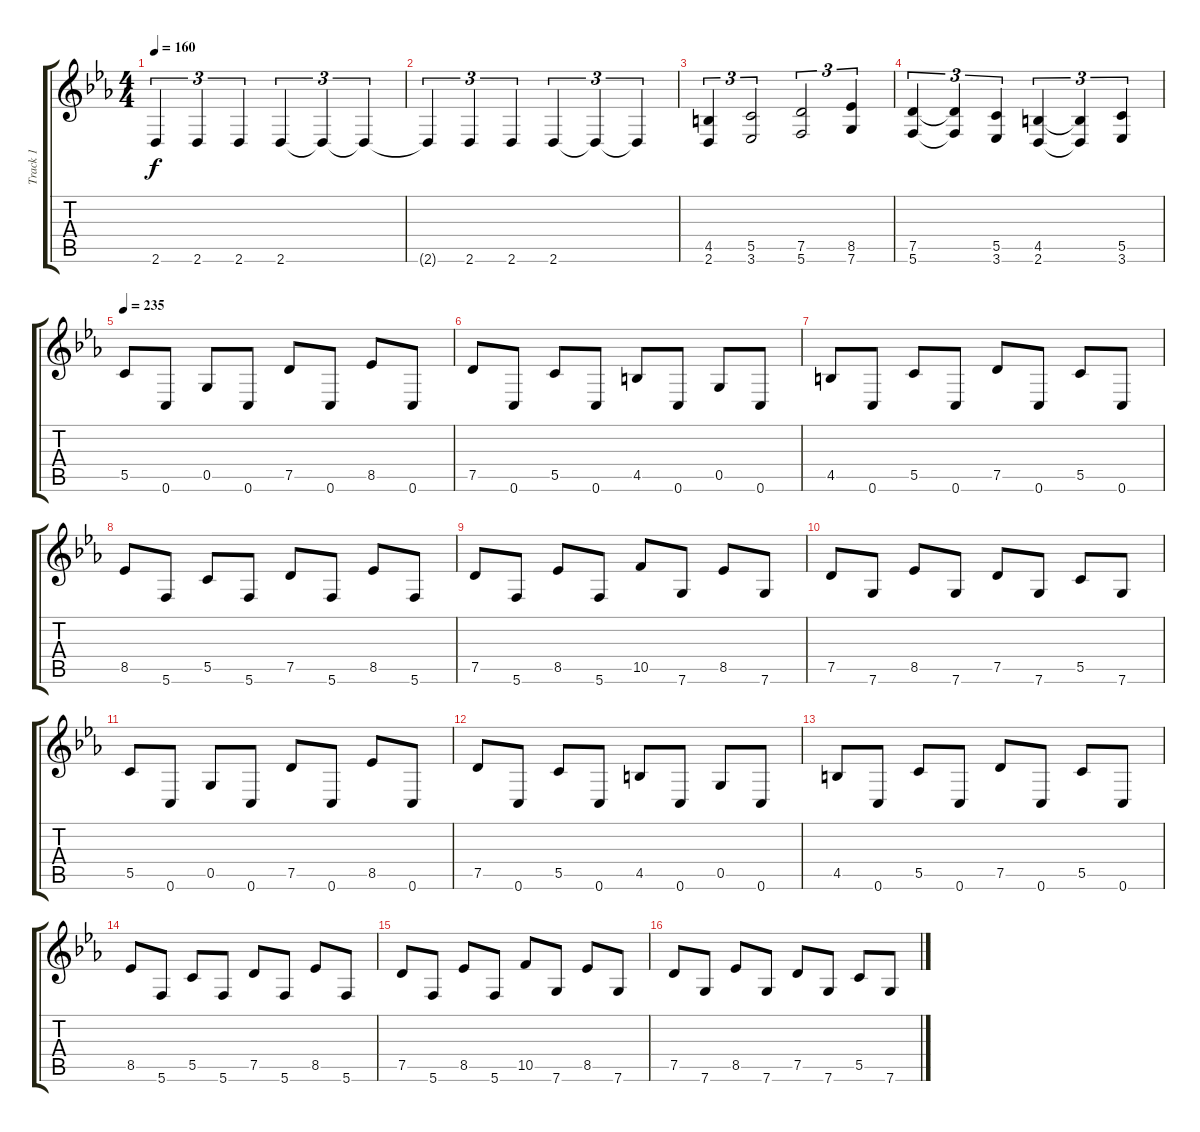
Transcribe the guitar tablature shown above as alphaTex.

\track ("Track 1" "Track 1") {instrument distortionguitar}
\staff {score tabs}
\tuning (D4 A3 F3 C3 G2 C2) {hide}
\ts (4 4)
\tempo 160
\clef g2
\ks eb
2.6.4{tu (3 2) dy f} 2.6.4{tu (3 2)} 2.6.4{tu (3 2)} 2.6.4{tu (3 2)} 2.6{t}.4{tu (3 2)} 2.6{t}.4{tu (3 2)} |
2.6{t}.4{tu (3 2)} 2.6.4{tu (3 2)} 2.6.4{tu (3 2)} 2.6.4{tu (3 2)} 2.6{t}.4{tu (3 2)} 2.6{t}.4{tu (3 2)} |
(4.5 2.6).4{tu (3 2)} (5.5 3.6).2{tu (3 2)} (7.5 5.6).2{tu (3 2)} (8.5 7.6).4{tu (3 2)} |
(7.5 5.6).4{tu (3 2)} (7.5{t} 5.6{t}).4{tu (3 2)} (5.5 3.6).4{tu (3 2)} (4.5 2.6).4{tu (3 2)} (4.5{t} 2.6{t}).4{tu (3 2)} (5.5 3.6).4{tu (3 2)} |
\tempo 235
5.5.8 0.6.8 0.5.8 0.6.8 7.5.8 0.6.8 8.5.8 0.6.8 |
7.5.8 0.6.8 5.5.8 0.6.8 4.5.8 0.6.8 0.5.8 0.6.8 |
4.5.8 0.6.8 5.5.8 0.6.8 7.5.8 0.6.8 5.5.8 0.6.8 |
8.5.8 5.6.8 5.5.8 5.6.8 7.5.8 5.6.8 8.5.8 5.6.8 |
7.5.8 5.6.8 8.5.8 5.6.8 10.5.8 7.6.8 8.5.8 7.6.8 |
7.5.8 7.6.8 8.5.8 7.6.8 7.5.8 7.6.8 5.5.8 7.6.8 |
5.5.8 0.6.8 0.5.8 0.6.8 7.5.8 0.6.8 8.5.8 0.6.8 |
7.5.8 0.6.8 5.5.8 0.6.8 4.5.8 0.6.8 0.5.8 0.6.8 |
4.5.8 0.6.8 5.5.8 0.6.8 7.5.8 0.6.8 5.5.8 0.6.8 |
8.5.8 5.6.8 5.5.8 5.6.8 7.5.8 5.6.8 8.5.8 5.6.8 |
7.5.8 5.6.8 8.5.8 5.6.8 10.5.8 7.6.8 8.5.8 7.6.8 |
7.5.8 7.6.8 8.5.8 7.6.8 7.5.8 7.6.8 5.5.8 7.6.8
